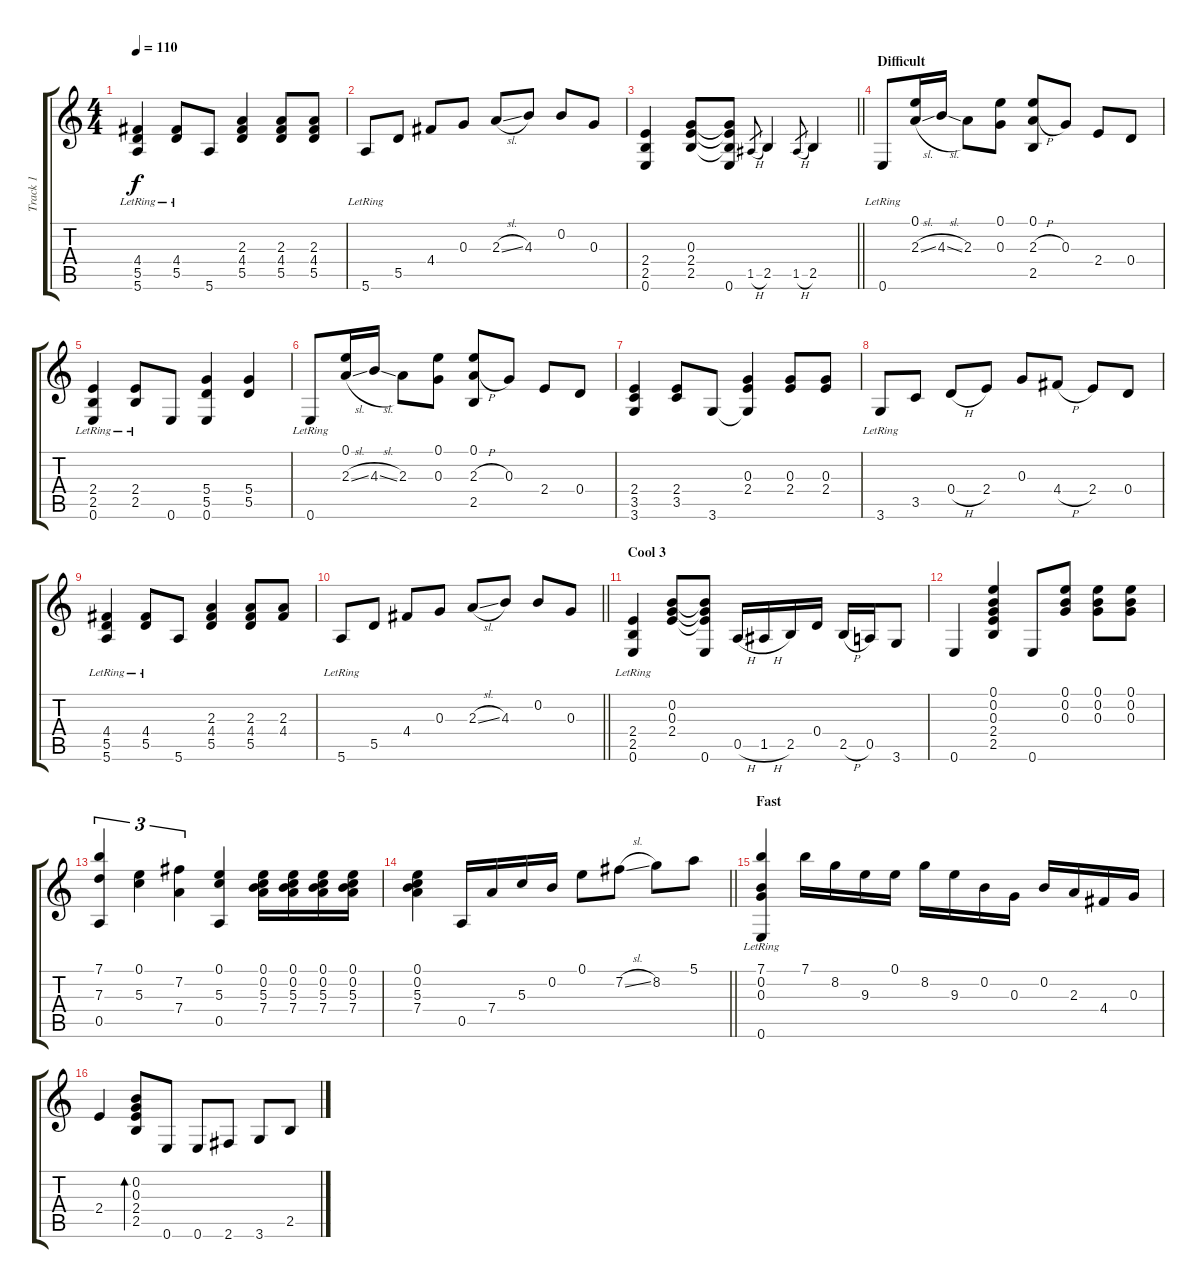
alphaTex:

\track ("Track 1" "Track 1") {instrument acousticguitarsteel}
\staff {score tabs}
\tuning (E4 B3 G3 D3 A2 E2) {hide}
\ts (4 4)
\tempo 110
\clef g2
\ks c
(4.4 5.5 5.6{lr}).4{dy f} (4.4{lr} 5.5{lr}).8 5.6.8 (2.3 4.4 5.5).4 (2.3 4.4 5.5).8 (2.3 4.4 5.5).8 |
5.6{lr}.8 5.5.8 4.4.8 0.3.8 2.3{sl}.8 4.3.8 0.2.8 0.3.8 |
\barLineRight lightlight
(2.4 2.5 0.6).4 (0.3 2.4 2.5).8 (0.3{t} 2.4{t} 2.5{t} 0.6).8 1.5{h}.8{gr} 2.5.4 1.5{h}.8{gr} 2.5.4 |
\section ("" "Difficult")
0.6{lr}.8 (0.1 2.3{sl}).16 4.3{sl}.16 2.3.8 (0.1 0.3).8 (0.1 2.3{h} 2.5).8 0.3.8 2.4.8 0.4.8 |
(2.4 2.5 0.6{lr}).4 (2.4{lr} 2.5{lr}).8 0.6.8 (5.4 5.5 0.6).4 (5.4 5.5).4 |
0.6{lr}.8 (0.1 2.3{sl}).16 4.3{sl}.16 2.3.8 (0.1 0.3).8 (0.1 2.3{h} 2.5).8 0.3.8 2.4.8 0.4.8 |
(2.4 3.5 3.6).4 (2.4 3.5).8 3.6.8 (0.3 2.4 3.6{t}).4 (0.3 2.4).8 (0.3 2.4).8 |
3.6{lr}.8 3.5.8 0.4{h}.8 2.4.8 0.3.8 4.4{h}.8 2.4.8 0.4.8 |
(4.4 5.5 5.6{lr}).4 (4.4{lr} 5.5{lr}).8 5.6.8 (2.3 4.4 5.5).4 (2.3 4.4 5.5).8 (2.3 4.4).8 |
\barLineRight lightlight
5.6{lr}.8 5.5.8 4.4.8 0.3.8 2.3{sl}.8 4.3.8 0.2.8 0.3.8 |
\section ("" "Cool 3")
(2.4{lr} 2.5 0.6{lr}).4 (0.2 0.3 2.4).8 (0.2{t} 0.3{t} 2.4{t} 0.6).8 0.5{h}.16 1.5{h}.16 2.5.16 0.4.16 2.5{h}.16 0.5.16 3.6.8 |
0.6.4 (0.1 0.2 0.3 2.4 2.5).4 0.6.8 (0.1 0.2 0.3).8 (0.1 0.2 0.3).8 (0.1 0.2 0.3).8 |
(7.1 7.3 0.5).4{tu (3 2)} (0.1 5.3).4{tu (3 2)} (7.2 7.4).4{tu (3 2)} (0.1 5.3 0.5).4 (0.1 0.2 5.3 7.4).16 (0.1 0.2 5.3 7.4).16 (0.1 0.2 5.3 7.4).16 (0.1 0.2 5.3 7.4).16 |
\barLineRight lightlight
(0.1 0.2 5.3 7.4).4 0.5.16 7.4.16 5.3.16 0.2.16 0.1.8 7.2{sl}.8 8.2.8 5.1.8 |
\section ("" "Fast")
(7.1 0.2 0.3 0.6{lr}).4 7.1.16 8.2.16 9.3.16 0.1.16 8.2.16 9.3.16 0.2.16 0.3.16 0.2.16 2.3.16 4.4.16 0.3.16 |
2.4.4 (0.2 0.3 2.4 2.5).8{bd 60} 0.6.8 0.6.8 2.6.8 3.6.8 2.5.8
